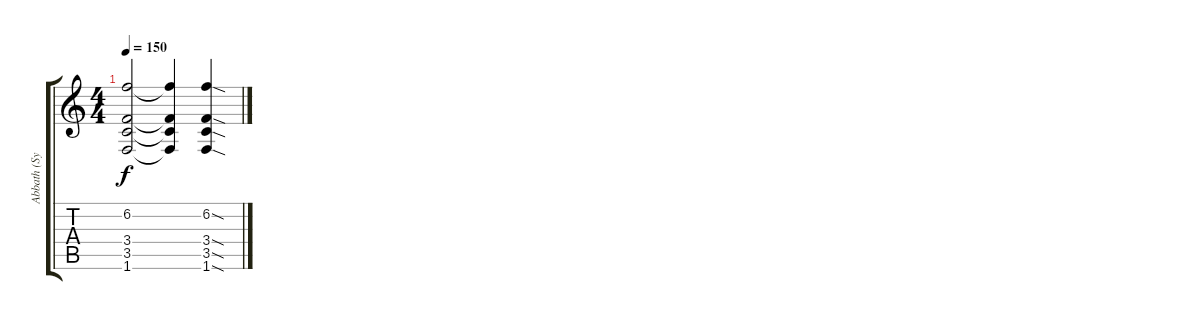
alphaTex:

\track ("Abbath (Synthetizers\\Guitar effects)" "Abbath (Sy") {instrument distortionguitar}
\staff {score tabs}
\tuning (E4 B3 G3 D3 A2 E2) {hide}
\ts (4 4)
\tempo 150
\clef g2
\ks c
(6.2 3.4 3.5 1.6).2{dy f} (6.2{t} 3.4{t} 3.5{t} 1.6{t}).4 (6.2{sod} 3.4{sod} 3.5{sod} 1.6{sod}).4
